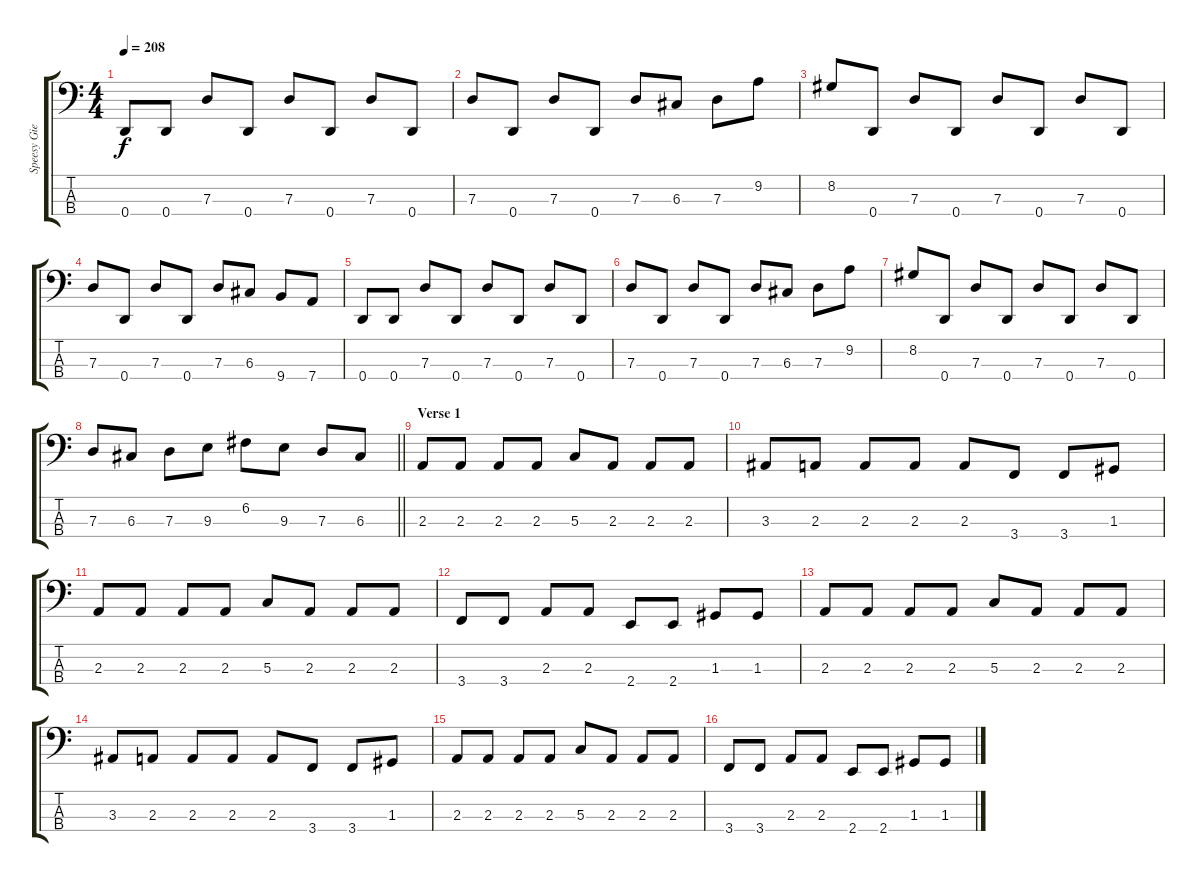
\track ("Speesy Giesler" "Speesy Gie") {instrument electricbassfinger}
\staff {score tabs}
\tuning (F2 C2 G1 D1) {hide}
\ts (4 4)
\tempo 208
\clef f4
\ks c
0.4.8{dy f} 0.4.8 7.3.8 0.4.8 7.3.8 0.4.8 7.3.8 0.4.8 |
7.3.8 0.4.8 7.3.8 0.4.8 7.3.8 6.3.8 7.3.8 9.2.8 |
8.2.8 0.4.8 7.3.8 0.4.8 7.3.8 0.4.8 7.3.8 0.4.8 |
7.3.8 0.4.8 7.3.8 0.4.8 7.3.8 6.3.8 9.4.8 7.4.8 |
0.4.8 0.4.8 7.3.8 0.4.8 7.3.8 0.4.8 7.3.8 0.4.8 |
7.3.8 0.4.8 7.3.8 0.4.8 7.3.8 6.3.8 7.3.8 9.2.8 |
8.2.8 0.4.8 7.3.8 0.4.8 7.3.8 0.4.8 7.3.8 0.4.8 |
\barLineRight lightlight
7.3.8 6.3.8 7.3.8 9.3.8 6.2.8 9.3.8 7.3.8 6.3.8 |
\section ("" "Verse 1")
2.3.8 2.3.8 2.3.8 2.3.8 5.3.8 2.3.8 2.3.8 2.3.8 |
3.3.8 2.3.8 2.3.8 2.3.8 2.3.8 3.4.8 3.4.8 1.3.8 |
2.3.8 2.3.8 2.3.8 2.3.8 5.3.8 2.3.8 2.3.8 2.3.8 |
3.4.8 3.4.8 2.3.8 2.3.8 2.4.8 2.4.8 1.3.8 1.3.8 |
2.3.8 2.3.8 2.3.8 2.3.8 5.3.8 2.3.8 2.3.8 2.3.8 |
3.3.8 2.3.8 2.3.8 2.3.8 2.3.8 3.4.8 3.4.8 1.3.8 |
2.3.8 2.3.8 2.3.8 2.3.8 5.3.8 2.3.8 2.3.8 2.3.8 |
3.4.8 3.4.8 2.3.8 2.3.8 2.4.8 2.4.8 1.3.8 1.3.8
